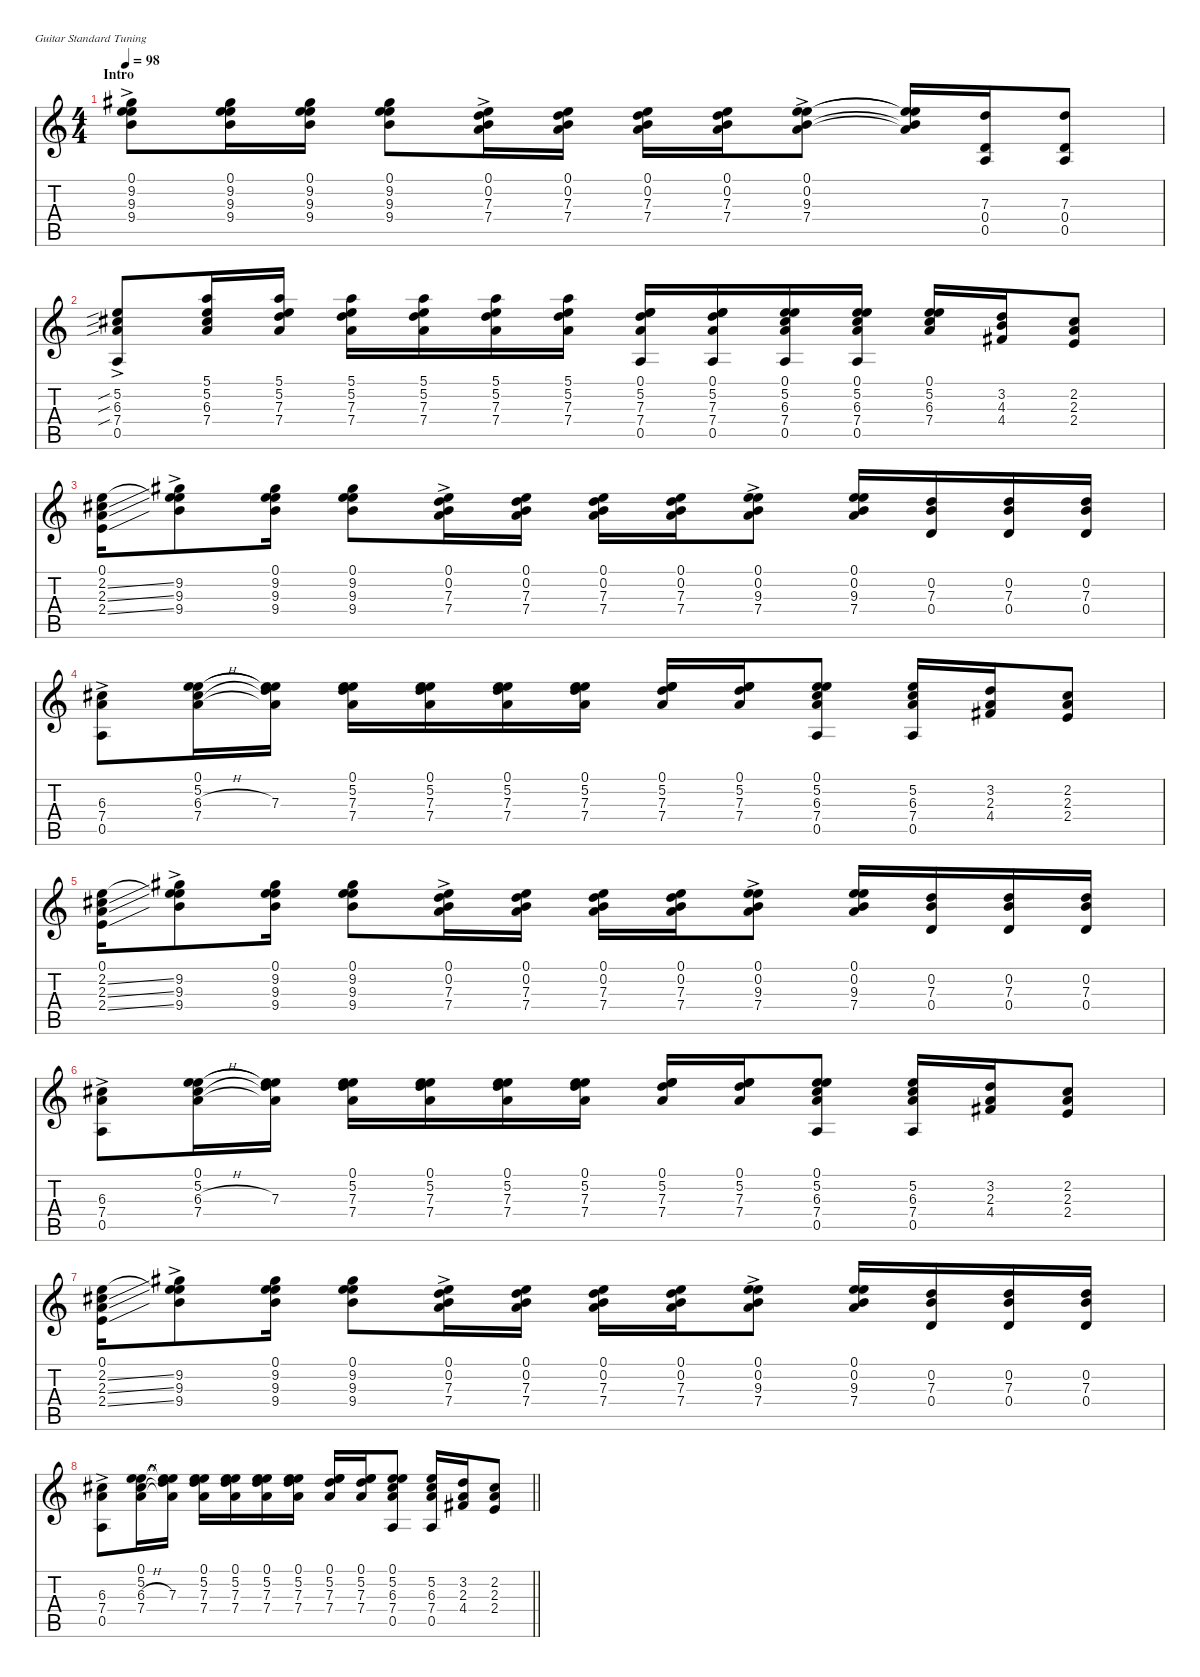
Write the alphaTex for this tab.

\defaultSystemsLayout 4
\hideDynamics
\bracketExtendMode nobrackets
\singleTrackTrackNamePolicy hidden
\multiTrackTrackNamePolicy hidden
\firstSystemTrackNameMode fullname
\firstSystemTrackNameOrientation horizontal
\otherSystemsTrackNameOrientation horizontal
\track ("Acoustic Guitar 1" "n.guit.") {mute instrument acousticguitarnylon}
\staff {score tabs}
\tuning (E4 B3 G3 D3 A2 E2)
\ts (4 4)
\section ("" "Intro")
\tempo 98
\clef g2
\ks c
(0.1{ac} 9.2{ac acc #} 9.3{ac} 9.4{ac}).8{dy f instrument acousticguitarnylon beam Down} (0.1 9.2{acc #} 9.3 9.4).16{beam Down} (0.1 9.2{acc #} 9.3 9.4).16{beam Down} (0.1 9.2{acc #} 9.3 9.4).8{beam Down} (0.1{ac} 0.2{ac} 7.3{ac} 7.4{ac}).16{beam Down} (0.1 0.2 7.3 7.4).16{beam Down} (0.1 0.2 7.3 7.4).16{beam Down} (0.1 0.2 7.3 7.4).16{beam Down} (0.1{ac} 0.2{ac} 9.3{ac} 7.4{ac}).8{beam Down} (0.1{t} 0.2{t} 9.3{t} 7.4{t}).16{beam Up} (7.3 0.4 0.5).16{beam Up} (7.3 0.4 0.5).8{beam Up} |
(5.2{sib ac} 6.3{sib ac acc #} 7.4{sib ac} 0.5{ac}).8{beam Up} (5.1 5.2 6.3{acc #} 7.4).16{beam Up} (5.1 5.2 7.3 7.4).16{beam Up} (5.1 5.2 7.3 7.4).16{beam Down} (5.1 5.2 7.3 7.4).16{beam Down} (5.1 5.2 7.3 7.4).16{beam Down} (5.1 5.2 7.3 7.4).16{beam Down} (0.1 5.2 7.3 7.4 0.5).16{beam Up} (0.1 5.2 7.3 7.4 0.5).16{beam Up} (0.1 5.2 6.3{acc #} 7.4 0.5).16{beam Up} (0.1 5.2 6.3{acc #} 7.4 0.5).16{beam Up} (0.1 5.2 6.3{acc #} 7.4).16{beam Up} (3.2 4.3 4.4{acc #}).16{beam Up} (2.2{acc #} 2.3 2.4).8{beam Up} |
(0.1 2.2{ss acc #} 2.3{ss} 2.4{ss}).16{beam Down} (0.1{t} 9.2{ac acc #} 9.3{ac} 9.4{ac}).8{beam Down} (0.1 9.2{acc #} 9.3 9.4).16{beam Down} (0.1 9.2{acc #} 9.3 9.4).8{beam Down} (0.1{ac} 0.2{ac} 7.3{ac} 7.4{ac}).16{beam Down} (0.1 0.2 7.3 7.4).16{beam Down} (0.1 0.2 7.3 7.4).16{beam Down} (0.1 0.2 7.3 7.4).16{beam Down} (0.1{ac} 0.2{ac} 9.3{ac} 7.4{ac}).8{beam Down} (0.1 0.2 9.3 7.4).16{beam Up} (0.2 7.3 0.4).16{beam Up} (0.2 7.3 0.4).16{beam Up} (0.2 7.3 0.4).16{beam Up} |
(6.3{ac acc #} 7.4{ac} 0.5{ac}).8{beam Down} (0.1 5.2 6.3{h acc #} 7.4).16{beam Down} (0.1{t} 5.2{t} 7.3 7.4{t}).16{beam Down} (0.1 5.2 7.3 7.4).16{beam Down} (0.1 5.2 7.3 7.4).16{beam Down} (0.1 5.2 7.3 7.4).16{beam Down} (0.1 5.2 7.3 7.4).16{beam Down} (0.1 5.2 7.3 7.4).16{beam Up} (0.1 5.2 7.3 7.4).16{beam Up} (0.1 5.2 6.3{acc #} 7.4 0.5).8{beam Up} (5.2 6.3{acc #} 7.4 0.5).16{beam Up} (3.2 2.3 4.4{acc #}).16{beam Up} (2.2{acc #} 2.3 2.4).8{beam Up} |
(0.1 2.2{ss acc #} 2.3{ss} 2.4{ss}).16{beam Down} (0.1{t} 9.2{ac acc #} 9.3{ac} 9.4{ac}).8{beam Down} (0.1 9.2{acc #} 9.3 9.4).16{beam Down} (0.1 9.2{acc #} 9.3 9.4).8{beam Down} (0.1{ac} 0.2{ac} 7.3{ac} 7.4{ac}).16{beam Down} (0.1 0.2 7.3 7.4).16{beam Down} (0.1 0.2 7.3 7.4).16{beam Down} (0.1 0.2 7.3 7.4).16{beam Down} (0.1{ac} 0.2{ac} 9.3{ac} 7.4{ac}).8{beam Down} (0.1 0.2 9.3 7.4).16{beam Up} (0.2 7.3 0.4).16{beam Up} (0.2 7.3 0.4).16{beam Up} (0.2 7.3 0.4).16{beam Up} |
(6.3{ac acc #} 7.4{ac} 0.5{ac}).8{beam Down} (0.1 5.2 6.3{h acc #} 7.4).16{beam Down} (0.1{t} 5.2{t} 7.3 7.4{t}).16{beam Down} (0.1 5.2 7.3 7.4).16{beam Down} (0.1 5.2 7.3 7.4).16{beam Down} (0.1 5.2 7.3 7.4).16{beam Down} (0.1 5.2 7.3 7.4).16{beam Down} (0.1 5.2 7.3 7.4).16{beam Up} (0.1 5.2 7.3 7.4).16{beam Up} (0.1 5.2 6.3{acc #} 7.4 0.5).8{beam Up} (5.2 6.3{acc #} 7.4 0.5).16{beam Up} (3.2 2.3 4.4{acc #}).16{beam Up} (2.2{acc #} 2.3 2.4).8{beam Up} |
(0.1 2.2{ss acc #} 2.3{ss} 2.4{ss}).16{beam Down} (0.1{t} 9.2{ac acc #} 9.3{ac} 9.4{ac}).8{beam Down} (0.1 9.2{acc #} 9.3 9.4).16{beam Down} (0.1 9.2{acc #} 9.3 9.4).8{beam Down} (0.1{ac} 0.2{ac} 7.3{ac} 7.4{ac}).16{beam Down} (0.1 0.2 7.3 7.4).16{beam Down} (0.1 0.2 7.3 7.4).16{beam Down} (0.1 0.2 7.3 7.4).16{beam Down} (0.1{ac} 0.2{ac} 9.3{ac} 7.4{ac}).8{beam Down} (0.1 0.2 9.3 7.4).16{beam Up} (0.2 7.3 0.4).16{beam Up} (0.2 7.3 0.4).16{beam Up} (0.2 7.3 0.4).16{beam Up} |
\barLineRight lightlight
(6.3{ac acc #} 7.4{ac} 0.5{ac}).8{beam Down} (0.1 5.2 6.3{h acc #} 7.4).16{beam Down} (0.1{t} 5.2{t} 7.3 7.4{t}).16{beam Down} (0.1 5.2 7.3 7.4).16{beam Down} (0.1 5.2 7.3 7.4).16{beam Down} (0.1 5.2 7.3 7.4).16{beam Down} (0.1 5.2 7.3 7.4).16{beam Down} (0.1 5.2 7.3 7.4).16{beam Up} (0.1 5.2 7.3 7.4).16{beam Up} (0.1 5.2 6.3{acc #} 7.4 0.5).8{beam Up} (5.2 6.3{acc #} 7.4 0.5).16{beam Up} (3.2 2.3 4.4{acc #}).16{beam Up} (2.2{acc #} 2.3 2.4).8{beam Up}
